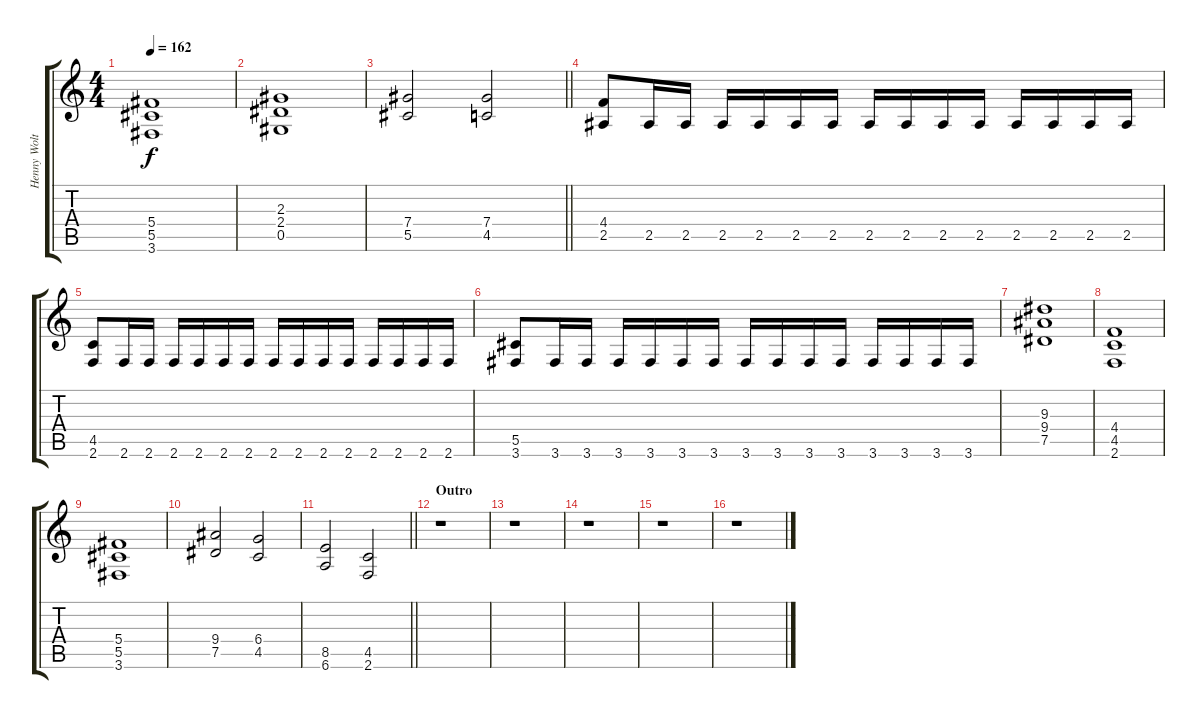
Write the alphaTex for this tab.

\track ("Henny Wolter" "Henny Wolt") {instrument distortionguitar}
\staff {score tabs}
\tuning (Eb4 Bb3 Gb3 Db3 Ab2 Eb2) {hide}
\ts (4 4)
\tempo 162
\clef g2
\ks c
(5.4 5.5 3.6).1{dy f} |
(2.3 2.4 0.5).1 |
\barLineRight lightlight
(7.4 5.5).2 (7.4 4.5).2 |
(4.4 2.5).8 2.5.16 2.5.16 2.5.16 2.5.16 2.5.16 2.5.16 2.5.16 2.5.16 2.5.16 2.5.16 2.5.16 2.5.16 2.5.16 2.5.16 |
(4.5 2.6).8 2.6.16 2.6.16 2.6.16 2.6.16 2.6.16 2.6.16 2.6.16 2.6.16 2.6.16 2.6.16 2.6.16 2.6.16 2.6.16 2.6.16 |
(5.5 3.6).8 3.6.16 3.6.16 3.6.16 3.6.16 3.6.16 3.6.16 3.6.16 3.6.16 3.6.16 3.6.16 3.6.16 3.6.16 3.6.16 3.6.16 |
(9.3 9.4 7.5).1 |
(4.4 4.5 2.6).1 |
(5.4 5.5 3.6).1 |
(9.4 7.5).2 (6.4 4.5).2 |
\barLineRight lightlight
(8.5 6.6).2 (4.5 2.6).2 |
\section ("" "Outro")
r.1 |
r.1 |
r.1 |
r.1 |
r.1
